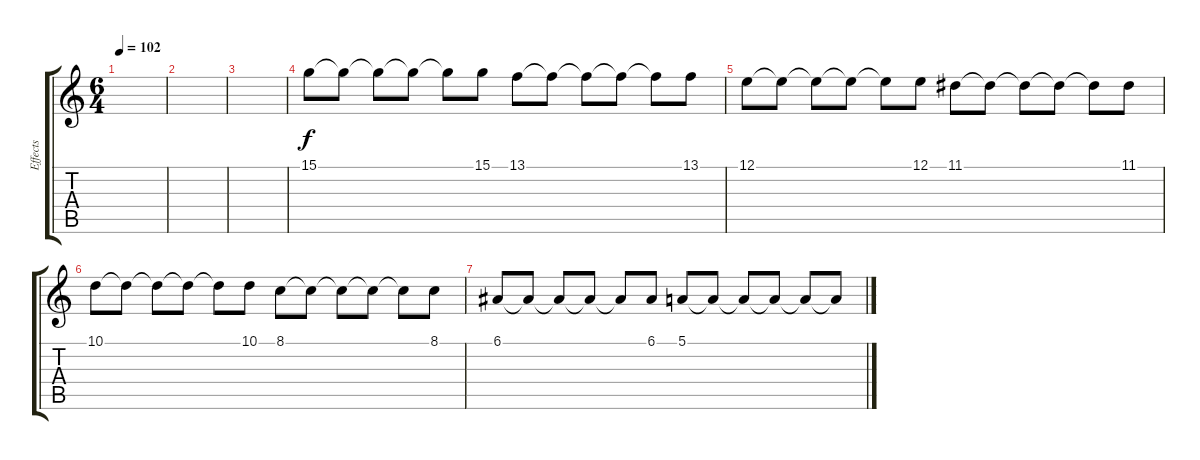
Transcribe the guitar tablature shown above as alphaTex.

\track ("Effects" "Effects") {instrument pad2warm}
\staff {score tabs}
\tuning (E4 B3 G3 D3 A2 E2) {hide}
\ts (6 4)
\tempo 102
\clef g2
\ks c
|
|
|
15.1.8 15.1{t}.8 15.1{t}.8 15.1{t}.8 15.1{t}.8 15.1.8 13.1.8 13.1{t}.8 13.1{t}.8 13.1{t}.8 13.1{t}.8 13.1.8 |
12.1.8 12.1{t}.8 12.1{t}.8 12.1{t}.8 12.1{t}.8 12.1.8 11.1.8 11.1{t}.8 11.1{t}.8 11.1{t}.8 11.1{t}.8 11.1.8 |
10.1.8 10.1{t}.8 10.1{t}.8 10.1{t}.8 10.1{t}.8 10.1.8 8.1.8 8.1{t}.8 8.1{t}.8 8.1{t}.8 8.1{t}.8 8.1.8 |
6.1.8 6.1{t}.8 6.1{t}.8 6.1{t}.8 6.1{t}.8 6.1.8 5.1.8 5.1{t}.8 5.1{t}.8 5.1{t}.8 5.1{t}.8 5.1{t}.8
